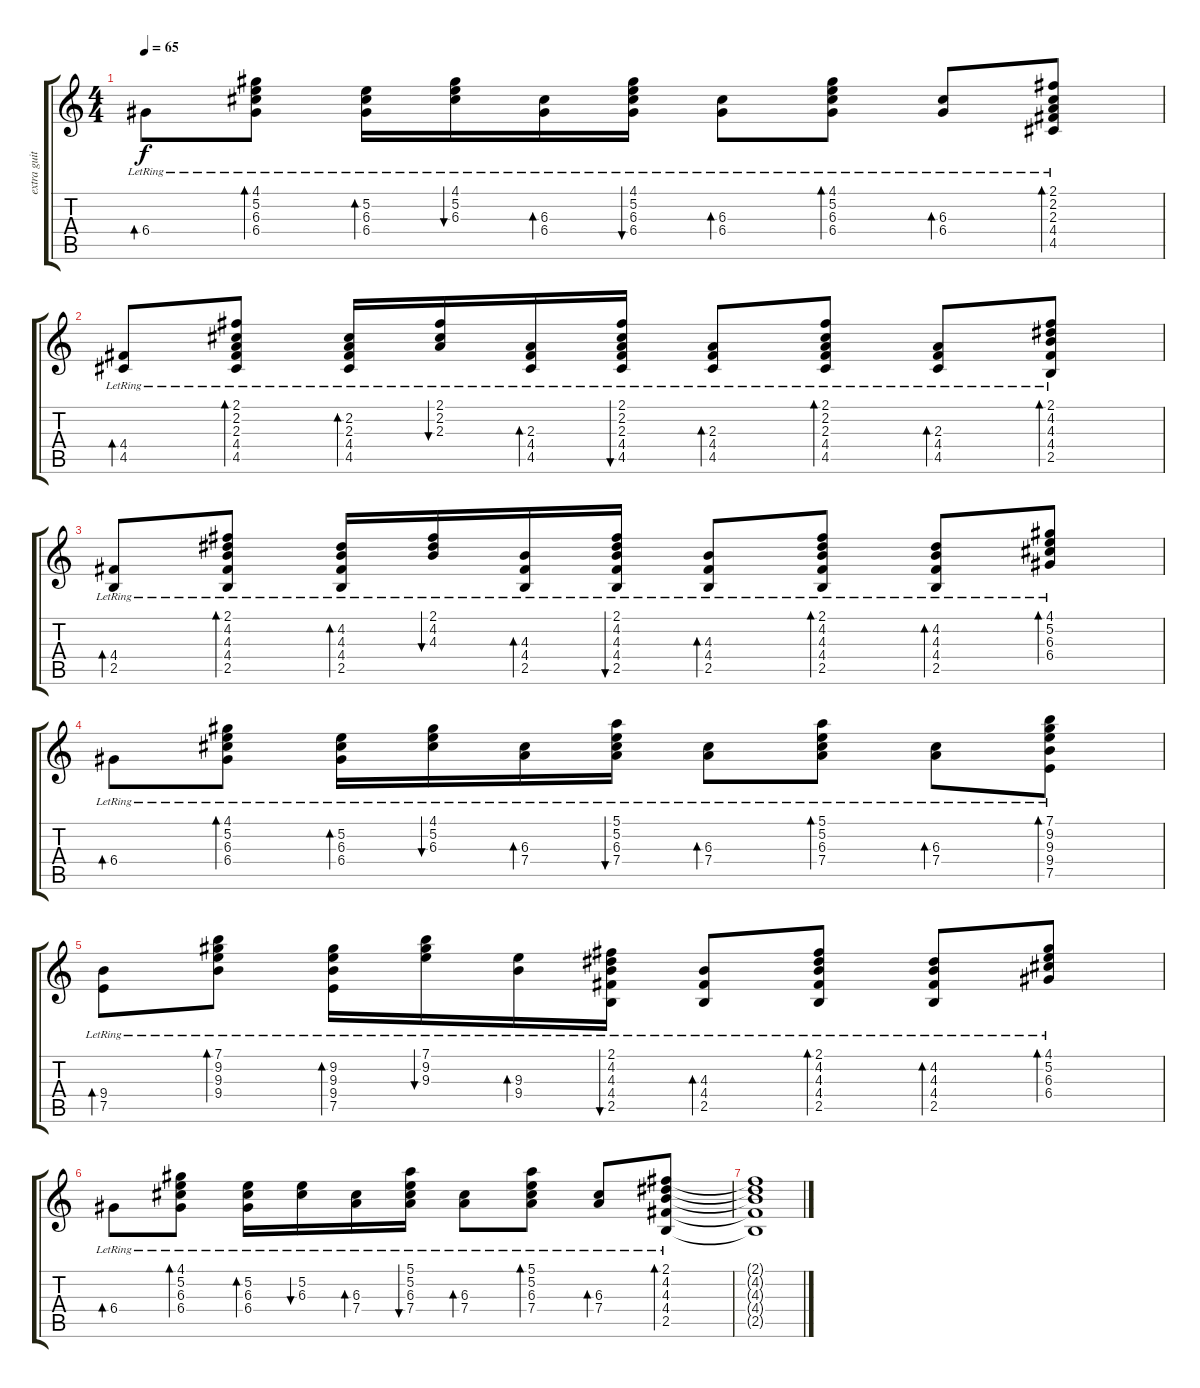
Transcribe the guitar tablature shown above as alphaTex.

\track ("extra guitar" "extra guit") {instrument electricguitarclean}
\staff {score tabs}
\tuning (E4 B3 G3 D3 A2 E2) {hide}
\ts (4 4)
\tempo 65
\clef g2
\ks c
6.4{lr}.8{bd 30 dy f} (4.1{lr} 5.2{lr} 6.3{lr} 6.4{lr}).8{bd 30} (5.2{lr} 6.3{lr} 6.4{lr}).16{bd 30} (4.1{lr} 5.2{lr} 6.3{lr}).16{bu 30} (6.3{lr} 6.4{lr}).16{bd 30} (4.1 5.2{lr} 6.3{lr} 6.4{lr}).16{bu 30} (6.3{lr} 6.4{lr}).8{bd 30} (4.1{lr} 5.2{lr} 6.3{lr} 6.4{lr}).8{bd 30} (6.3{lr} 6.4{lr}).8{bd 30} (2.1 2.2 2.3{lr} 4.4{lr} 4.5).8{bd 30} |
(4.4{lr} 4.5).8{bd 30} (2.1{lr} 2.2{lr} 2.3{lr} 4.4{lr} 4.5).8{bd 30} (2.2{lr} 2.3{lr} 4.4{lr} 4.5).16{bd 30} (2.1{lr} 2.2{lr} 2.3{lr}).16{bu 30} (2.3{lr} 4.4{lr} 4.5).16{bd 30} (2.1{lr} 2.2{lr} 2.3{lr} 4.4{lr} 4.5).16{bu 30} (2.3{lr} 4.4{lr} 4.5).8{bd 30} (2.1{lr} 2.2{lr} 2.3{lr} 4.4{lr} 4.5).8{bd 30} (2.3{lr} 4.4{lr} 4.5).8{bd 30} (2.1 4.2 4.3{lr} 4.4{lr} 2.5).8{bd 30} |
(4.4{lr} 2.5).8{bd 30} (2.1{lr} 4.2{lr} 4.3{lr} 4.4{lr} 2.5).8{bd 30} (4.2{lr} 4.3{lr} 4.4{lr} 2.5).16{bd 30} (2.1{lr} 4.2{lr} 4.3{lr}).16{bu 30} (4.3{lr} 4.4{lr} 2.5).16{bd 30} (2.1{lr} 4.2{lr} 4.3{lr} 4.4{lr} 2.5).16{bu 30} (4.3{lr} 4.4{lr} 2.5).8{bd 30} (2.1{lr} 4.2{lr} 4.3{lr} 4.4{lr} 2.5).8{bd 30} (4.2 4.3{lr} 4.4{lr} 2.5).8{bd 30} (4.1 5.2 6.3{lr} 6.4{lr}).8{bd 30} |
6.4{lr}.8{bd 30} (4.1{lr} 5.2{lr} 6.3{lr} 6.4{lr}).8{bd 30} (5.2{lr} 6.3{lr} 6.4{lr}).16{bd 30} (4.1{lr} 5.2{lr} 6.3{lr}).16{bu 30} (6.3{lr} 7.4{lr}).16{bd 30} (5.1 5.2{lr} 6.3{lr} 7.4{lr}).16{bu 30} (6.3{lr} 7.4{lr}).8{bd 30} (5.1{lr} 5.2{lr} 6.3{lr} 7.4{lr}).8{bd 30} (6.3{lr} 7.4{lr}).8{bd 30} (7.1{lr} 9.2{lr} 9.3{lr} 9.4{lr} 7.5{lr}).8{bd 30} |
(9.4{lr} 7.5{lr}).8{bd 30} (7.1{lr} 9.2{lr} 9.3{lr} 9.4{lr}).8{bd 30} (9.2{lr} 9.3{lr} 9.4{lr} 7.5{lr}).16{bd 30} (7.1{lr} 9.2{lr} 9.3{lr}).16{bu 30} (9.3{lr} 9.4{lr}).16{bd 30} (2.1{lr} 4.2{lr} 4.3{lr} 4.4{lr} 2.5{lr}).16{bu 30} (4.3{lr} 4.4{lr} 2.5{lr}).8{bd 30} (2.1{lr} 4.2{lr} 4.3{lr} 4.4{lr} 2.5{lr}).8{bd 30} (4.2{lr} 4.3{lr} 4.4{lr} 2.5{lr}).8{bd 30} (4.1{lr} 5.2{lr} 6.3{lr} 6.4{lr}).8{bd 30} |
6.4{lr}.8{bd 30} (4.1{lr} 5.2{lr} 6.3{lr} 6.4{lr}).8{bd 30} (5.2{lr} 6.3{lr} 6.4{lr}).16{bd 30} (5.2{lr} 6.3{lr}).16{bu 30} (6.3{lr} 7.4{lr}).16{bd 30} (5.1 5.2{lr} 6.3{lr} 7.4{lr}).16{bu 30} (6.3{lr} 7.4{lr}).8{bd 30} (5.1{lr} 5.2{lr} 6.3{lr} 7.4{lr}).8{bd 30} (6.3{lr} 7.4{lr}).8{bd 30} (2.1{lr} 4.2{lr} 4.3{lr} 4.4{lr} 2.5{lr}).8{bd 240} |
(2.1{t} 4.2{t} 4.3{t} 4.4{t} 2.5{t}).1
